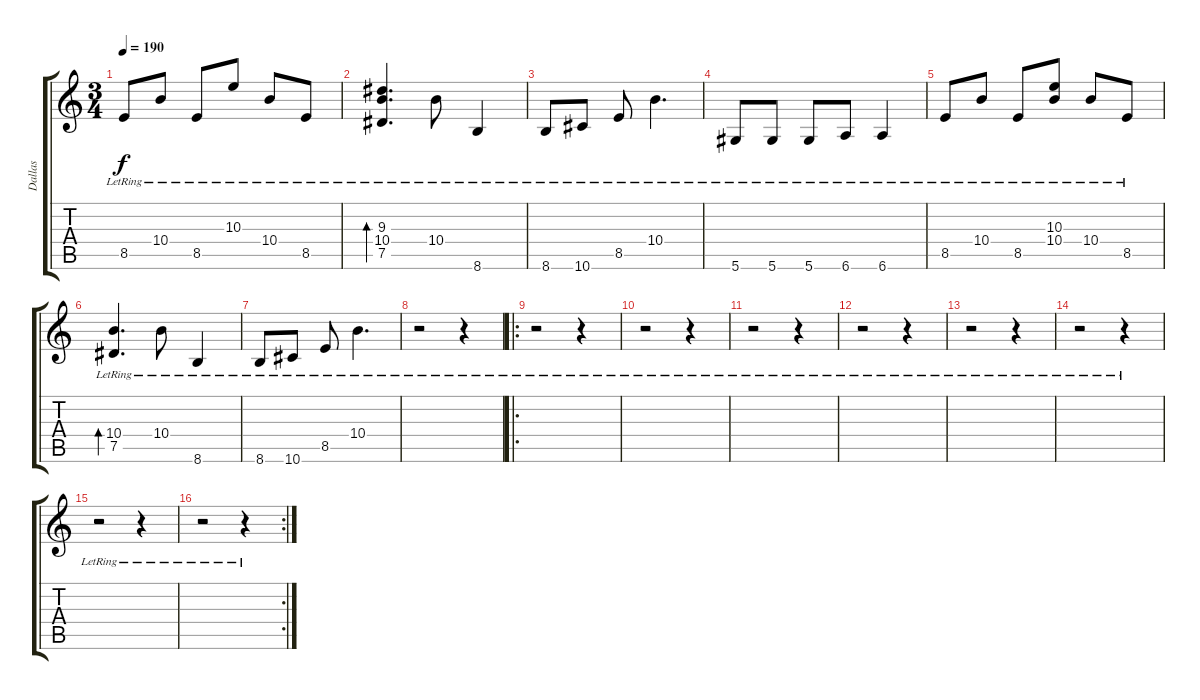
\track ("Dallas" "Dallas") {instrument electricguitarjazz}
\staff {score tabs}
\tuning (Eb4 Bb3 Gb3 Db3 Ab2 Eb2) {hide}
\ts (3 4)
\tempo 190
\clef g2
\ks c
8.5{lr}.8{dy f instrument electricguitarjazz} 10.4{lr}.8 8.5{lr}.8 10.3{lr}.8 10.4{lr}.8 8.5{lr}.8 |
(9.3{lr} 10.4{lr} 7.5{lr}).4{d bd 30} 10.4{lr}.8 8.6{lr}.4 |
8.6{lr}.8 10.6{lr}.8 8.5{lr}.8 10.4{lr}.4{d} |
5.6{lr}.8 5.6{lr}.8 5.6{lr}.8 6.6{lr}.8 6.6{lr}.4 |
8.5{lr}.8 10.4{lr}.8 8.5{lr}.8 (10.3{lr} 10.4{lr}).8 10.4{lr}.8 8.5{lr}.8 |
(10.4{lr} 7.5{lr}).4{d bd 30} 10.4{lr}.8 8.6{lr}.4 |
8.6{lr}.8 10.6{lr}.8 8.5{lr}.8 10.4{lr}.4{d} |
r.2 r.4 |
\ro
r.2 r.4 |
r.2 r.4 |
r.2 r.4 |
r.2 r.4 |
r.2 r.4 |
r.2 r.4 |
r.2 r.4 |
\rc 2
r.2 r.4
